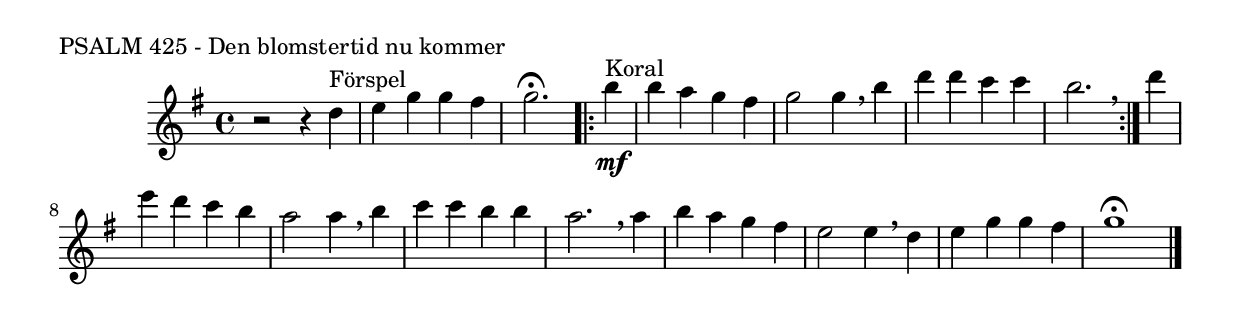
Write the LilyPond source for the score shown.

\version "2.18.0"
% When ready to include in collection: 1. Comment out paper, score.
% 				       2. Create include file of relative and
%					  header.
%Comment out from here
%{
#(ly:set-option 'relative-includes #t) 
#(set-default-paper-size "a5" 'landscape)

\include "../../../Includes/Polis_format.ily"

%...to here
%}
  \score {

    % Svenska Polisens Marscher: 1. Psalm 425 - Den blomstertid nu kommer    
    \relative c''' { 
    	    \key g \major \time 4/4 
    	    \compressFullBarRests
    	    \set Score.markFormatter = #format-mark-box-letters
    	    r2 r4 d,^\markup {\upright\concat {  "F" \char#246 "rspel"}}|
    	    e g g fis| g2.\fermata

    	    \repeat volta 2 {
    	    	    b4 ^\markup {\upright  "Koral"} \mf      |
    	    	    b a g fis   | % 12
    	    	    g2 g4 \breathe b      | % 13
    	    	    d d c c     | % 14
    	    	    b2. \breathe }
      
    	    d4       | % 16
    	    e d c b  | % 17
    	    a2 a4 \breathe b     | % 18
    	    c c b b  | % 19
    	    a2. \breathe a4     | % 20
    	    b a g fis| % 21
    	    e2 e4 \breathe d    | % 22
    	    e g g fis| % 23
    	    g1\fermata         | % 24
    	    \bar "|."| % 26
    }%end relative
    
    \header {
    	    piece = "PSALM 425 - Den blomstertid nu kommer"
    	    composer = "Trad."
    	}
  }%end score

